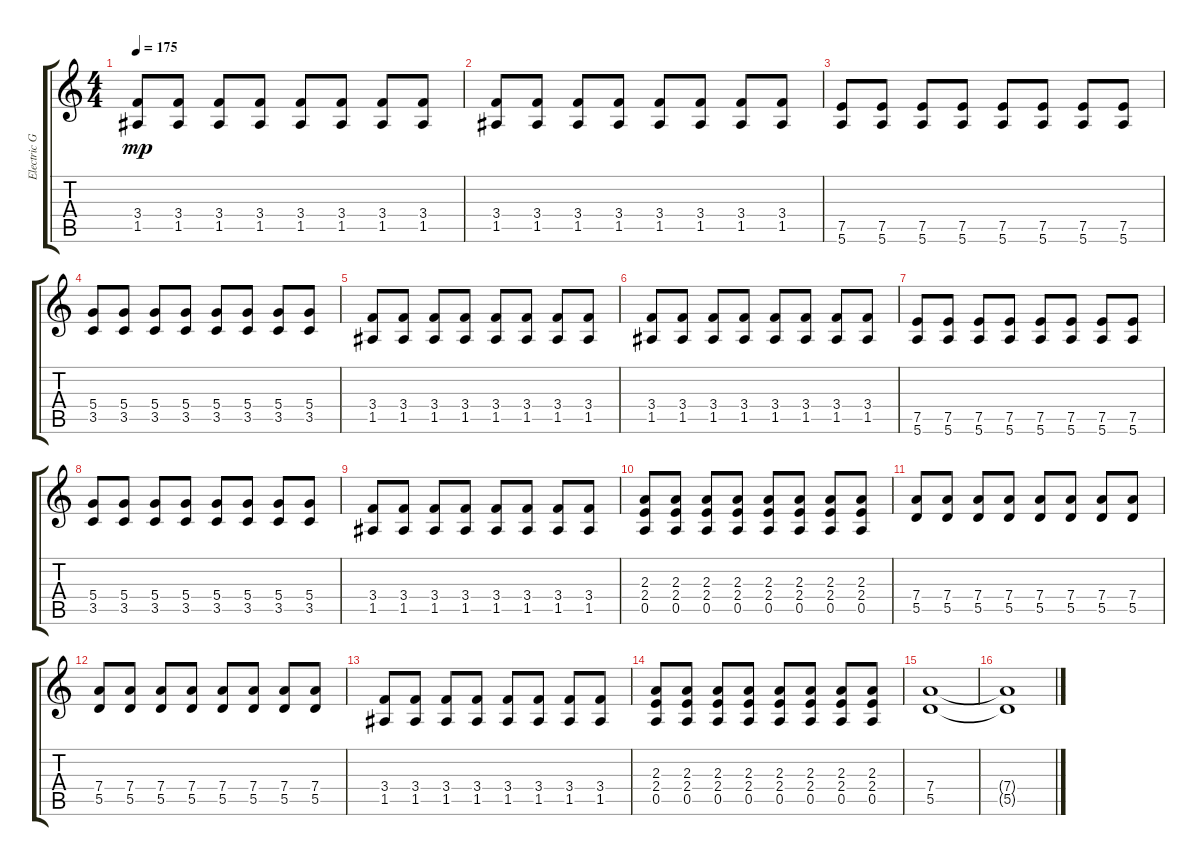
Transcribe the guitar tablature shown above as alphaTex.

\track ("Electric Guitar (Rhythm)" "Electric G") {instrument overdrivenguitar}
\staff {score tabs}
\tuning (E4 B3 G3 D3 A2 E2) {hide}
\ts (4 4)
\tempo 175
\clef g2
\ks c
(3.4 1.5).8{dy mp} (3.4 1.5).8 (3.4 1.5).8 (3.4 1.5).8 (3.4 1.5).8 (3.4 1.5).8 (3.4 1.5).8 (3.4 1.5).8 |
(3.4 1.5).8 (3.4 1.5).8 (3.4 1.5).8 (3.4 1.5).8 (3.4 1.5).8 (3.4 1.5).8 (3.4 1.5).8 (3.4 1.5).8 |
(7.5 5.6).8 (7.5 5.6).8 (7.5 5.6).8 (7.5 5.6).8 (7.5 5.6).8 (7.5 5.6).8 (7.5 5.6).8 (7.5 5.6).8 |
(5.4 3.5).8 (5.4 3.5).8 (5.4 3.5).8 (5.4 3.5).8 (5.4 3.5).8 (5.4 3.5).8 (5.4 3.5).8 (5.4 3.5).8 |
(3.4 1.5).8 (3.4 1.5).8 (3.4 1.5).8 (3.4 1.5).8 (3.4 1.5).8 (3.4 1.5).8 (3.4 1.5).8 (3.4 1.5).8 |
(3.4 1.5).8 (3.4 1.5).8 (3.4 1.5).8 (3.4 1.5).8 (3.4 1.5).8 (3.4 1.5).8 (3.4 1.5).8 (3.4 1.5).8 |
(7.5 5.6).8 (7.5 5.6).8 (7.5 5.6).8 (7.5 5.6).8 (7.5 5.6).8 (7.5 5.6).8 (7.5 5.6).8 (7.5 5.6).8 |
(5.4 3.5).8 (5.4 3.5).8 (5.4 3.5).8 (5.4 3.5).8 (5.4 3.5).8 (5.4 3.5).8 (5.4 3.5).8 (5.4 3.5).8 |
(3.4 1.5).8 (3.4 1.5).8 (3.4 1.5).8 (3.4 1.5).8 (3.4 1.5).8 (3.4 1.5).8 (3.4 1.5).8 (3.4 1.5).8 |
(2.3 2.4 0.5).8 (2.3 2.4 0.5).8 (2.3 2.4 0.5).8 (2.3 2.4 0.5).8 (2.3 2.4 0.5).8 (2.3 2.4 0.5).8 (2.3 2.4 0.5).8 (2.3 2.4 0.5).8 |
(7.4 5.5).8 (7.4 5.5).8 (7.4 5.5).8 (7.4 5.5).8 (7.4 5.5).8 (7.4 5.5).8 (7.4 5.5).8 (7.4 5.5).8 |
(7.4 5.5).8 (7.4 5.5).8 (7.4 5.5).8 (7.4 5.5).8 (7.4 5.5).8 (7.4 5.5).8 (7.4 5.5).8 (7.4 5.5).8 |
(3.4 1.5).8 (3.4 1.5).8 (3.4 1.5).8 (3.4 1.5).8 (3.4 1.5).8 (3.4 1.5).8 (3.4 1.5).8 (3.4 1.5).8 |
(2.3 2.4 0.5).8 (2.3 2.4 0.5).8 (2.3 2.4 0.5).8 (2.3 2.4 0.5).8 (2.3 2.4 0.5).8 (2.3 2.4 0.5).8 (2.3 2.4 0.5).8 (2.3 2.4 0.5).8 |
(7.4 5.5).1 |
(7.4{t} 5.5{t}).1
